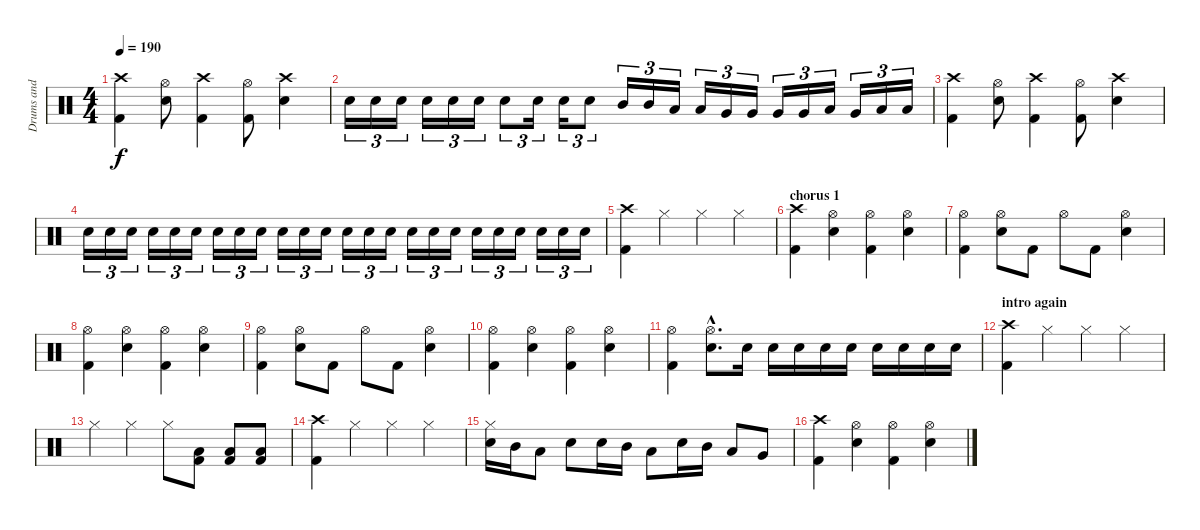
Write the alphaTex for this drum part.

\track ("Drums and Percussion (Pace)" "Drums and ") {instrument percussion}
\staff {score}
\articulation defaults
\ts (4 4)
\tempo 190
\clef neutral
\ks c
("Crash high (hit)" "Kick (hit) 2").4{dy f} ("Hi-Hat (open)" "Electric Snare (hit)").8 ("Crash high (hit)" "Kick (hit) 2").4 ("Hi-Hat (open)" "Kick (hit) 2").8 ("Crash high (hit)" "Electric Snare (hit)").4 |
"Electric Snare (hit)".16{tu (3 2)} "Electric Snare (hit)".16{tu (3 2)} "Electric Snare (hit)".16{tu (3 2)} "Electric Snare (hit)".16{tu (3 2)} "Electric Snare (hit)".16{tu (3 2)} "Electric Snare (hit)".16{tu (3 2)} "Electric Snare (hit)".8{tu (3 2)} "Electric Snare (hit)".16{tu (3 2)} "Electric Snare (hit)".16{tu (3 2)} "Electric Snare (hit)".8{tu (3 2)} "Mid Tom (hit)".16{tu (3 2)} "Mid Tom (hit)".16{tu (3 2)} "Low Tom (hit)".16{tu (3 2)} "Low Tom (hit)".16{tu (3 2)} "Very Low Tom (hit)".16{tu (3 2)} "Very Low Tom (hit)".16{tu (3 2)} "Very Low Tom (hit)".16{tu (3 2)} "Very Low Tom (hit)".16{tu (3 2)} "Low Floor Tom (hit)".16{tu (3 2)} "Very Low Tom (hit)".16{tu (3 2)} "Low Tom (hit)".16{tu (3 2)} "Low Tom (hit)".16{tu (3 2)} |
("Crash high (hit)" "Kick (hit) 2").4 ("Hi-Hat (open)" "Electric Snare (hit)").8 ("Crash high (hit)" "Kick (hit) 2").4 ("Hi-Hat (open)" "Kick (hit) 2").8 ("Crash high (hit)" "Electric Snare (hit)").4 |
"Electric Snare (hit)".16{tu (3 2)} "Electric Snare (hit)".16{tu (3 2)} "Electric Snare (hit)".16{tu (3 2)} "Electric Snare (hit)".16{tu (3 2)} "Electric Snare (hit)".16{tu (3 2)} "Electric Snare (hit)".16{tu (3 2)} "Electric Snare (hit)".16{tu (3 2)} "Electric Snare (hit)".16{tu (3 2)} "Electric Snare (hit)".16{tu (3 2)} "Electric Snare (hit)".16{tu (3 2)} "Electric Snare (hit)".16{tu (3 2)} "Electric Snare (hit)".16{tu (3 2)} "Electric Snare (hit)".16{tu (3 2)} "Electric Snare (hit)".16{tu (3 2)} "Electric Snare (hit)".16{tu (3 2)} "Electric Snare (hit)".16{tu (3 2)} "Electric Snare (hit)".16{tu (3 2)} "Electric Snare (hit)".16{tu (3 2)} "Electric Snare (hit)".16{tu (3 2)} "Electric Snare (hit)".16{tu (3 2)} "Electric Snare (hit)".16{tu (3 2)} "Electric Snare (hit)".16{tu (3 2)} "Electric Snare (hit)".16{tu (3 2)} "Electric Snare (hit)".16{tu (3 2)} |
("Crash high (hit)" "Kick (hit) 2").4 "Hi-Hat (closed)".4 "Hi-Hat (closed)".4 "Hi-Hat (closed)".4 |
\section ("" "chorus 1")
("Crash high (hit)" "Kick (hit) 2").4 ("Hi-Hat (open)" "Electric Snare (hit)").4 ("Hi-Hat (open)" "Kick (hit) 2").4 ("Hi-Hat (open)" "Electric Snare (hit)").4 |
("Hi-Hat (open)" "Kick (hit) 2").4 ("Hi-Hat (open)" "Electric Snare (hit)").8 "Kick (hit) 2".8 "Hi-Hat (open)".8 "Kick (hit) 2".8 ("Hi-Hat (open)" "Electric Snare (hit)").4 |
("Hi-Hat (open)" "Kick (hit) 2").4 ("Hi-Hat (open)" "Electric Snare (hit)").4 ("Hi-Hat (open)" "Kick (hit) 2").4 ("Hi-Hat (open)" "Electric Snare (hit)").4 |
("Hi-Hat (open)" "Kick (hit) 2").4 ("Hi-Hat (open)" "Electric Snare (hit)").8 "Kick (hit) 2".8 "Hi-Hat (open)".8 "Kick (hit) 2".8 ("Hi-Hat (open)" "Electric Snare (hit)").4 |
("Hi-Hat (open)" "Kick (hit) 2").4 ("Hi-Hat (open)" "Electric Snare (hit)").4 ("Hi-Hat (open)" "Kick (hit) 2").4 ("Hi-Hat (open)" "Electric Snare (hit)").4 |
("Hi-Hat (open)" "Kick (hit) 2").4 ("Hi-Hat (open)"{hac} "Electric Snare (hit)"{hac}).8{d} "Electric Snare (hit)".16 "Electric Snare (hit)".16 "Electric Snare (hit)".16 "Electric Snare (hit)".16 "Electric Snare (hit)".16 "Electric Snare (hit)".16 "Electric Snare (hit)".16 "Electric Snare (hit)".16 "Electric Snare (hit)".16 |
\section ("" "intro again")
("Crash high (hit)" "Kick (hit) 2").4 "Hi-Hat (closed)".4 "Hi-Hat (closed)".4 "Hi-Hat (closed)".4 |
"Hi-Hat (closed)".4 "Hi-Hat (closed)".4 "Hi-Hat (closed)".8 ("Low Tom (hit)" "Kick (hit) 2").8 ("Low Tom (hit)" "Kick (hit) 2").8 ("Low Tom (hit)" "Kick (hit) 2").8 |
("Crash high (hit)" "Kick (hit) 2").4 "Hi-Hat (closed)".4 "Hi-Hat (closed)".4 "Hi-Hat (closed)".4 |
("Hi-Hat (closed)" "Electric Snare (hit)").16 "Mid Tom (hit)".16 "Low Tom (hit)".8 "Electric Snare (hit)".8 "Electric Snare (hit)".16 "Mid Tom (hit)".16 "Low Tom (hit)".8 "Electric Snare (hit)".16 "Mid Tom (hit)".16 "Low Tom (hit)".8 "Very Low Tom (hit)".8 |
("Crash high (hit)" "Kick (hit) 2").4 ("Hi-Hat (open)" "Electric Snare (hit)").4 ("Hi-Hat (open)" "Kick (hit) 2").4 ("Hi-Hat (open)" "Electric Snare (hit)").4
